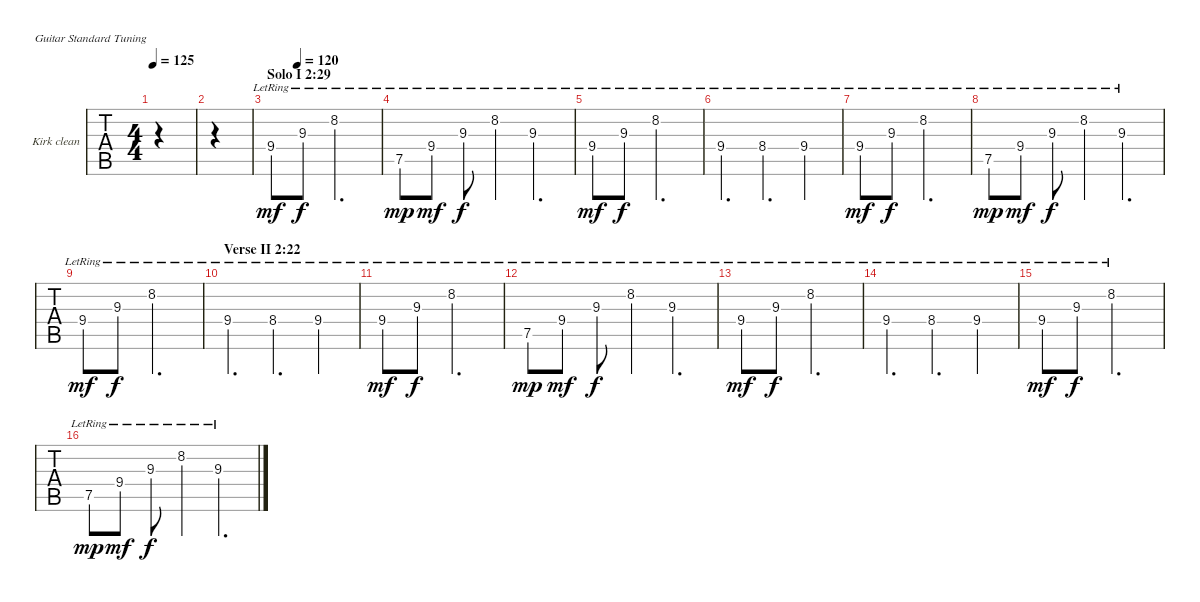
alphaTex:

\defaultSystemsLayout 4
\bracketExtendMode groupsimilarinstruments
\firstSystemTrackNameOrientation horizontal
\otherSystemsTrackNameOrientation horizontal
\track ("Kirk clean" "Kirk clean") {instrument electricguitarclean}
\staff {tabs}
\tuning (E4 B3 G3 D3 A2 E2)
\ts (4 4)
\tempo 125
\clef g2
\ks c
|
|
\section ("" "Solo I 2:29")
\tempo (120 0.25)
9.4{lr}.8{dy mf} 9.3{lr}.8{dy f} 8.2{lr}.2{d} |
7.5{lr}.8{dy mp} 9.4{lr}.8{dy mf} 9.3{lr}.8{dy f} 8.2{lr}.4 9.3{lr}.4{d} |
9.4{lr}.8{dy mf} 9.3{lr}.8{dy f} 8.2{lr}.2{d} |
9.4{lr}.4{d} 8.4{lr}.4{d} 9.4{lr}.4 |
9.4{lr}.8{dy mf} 9.3{lr}.8{dy f} 8.2{lr}.2{d} |
7.5{lr}.8{dy mp} 9.4{lr}.8{dy mf} 9.3{lr}.8{dy f} 8.2{lr}.4 9.3{lr}.4{d} |
9.4{lr}.8{dy mf} 9.3{lr}.8{dy f} 8.2{lr}.2{d} |
\section ("" "Verse II 2:22")
9.4{lr}.4{d} 8.4{lr}.4{d} 9.4{lr}.4 |
9.4{lr}.8{dy mf} 9.3{lr}.8{dy f} 8.2{lr}.2{d} |
7.5{lr}.8{dy mp} 9.4{lr}.8{dy mf} 9.3{lr}.8{dy f} 8.2{lr}.4 9.3{lr}.4{d} |
9.4{lr}.8{dy mf} 9.3{lr}.8{dy f} 8.2{lr}.2{d} |
9.4{lr}.4{d} 8.4{lr}.4{d} 9.4{lr}.4 |
9.4{lr}.8{dy mf} 9.3{lr}.8{dy f} 8.2{lr}.2{d} |
7.5{lr}.8{dy mp} 9.4{lr}.8{dy mf} 9.3{lr}.8{dy f} 8.2{lr}.4 9.3{lr}.4{d}
